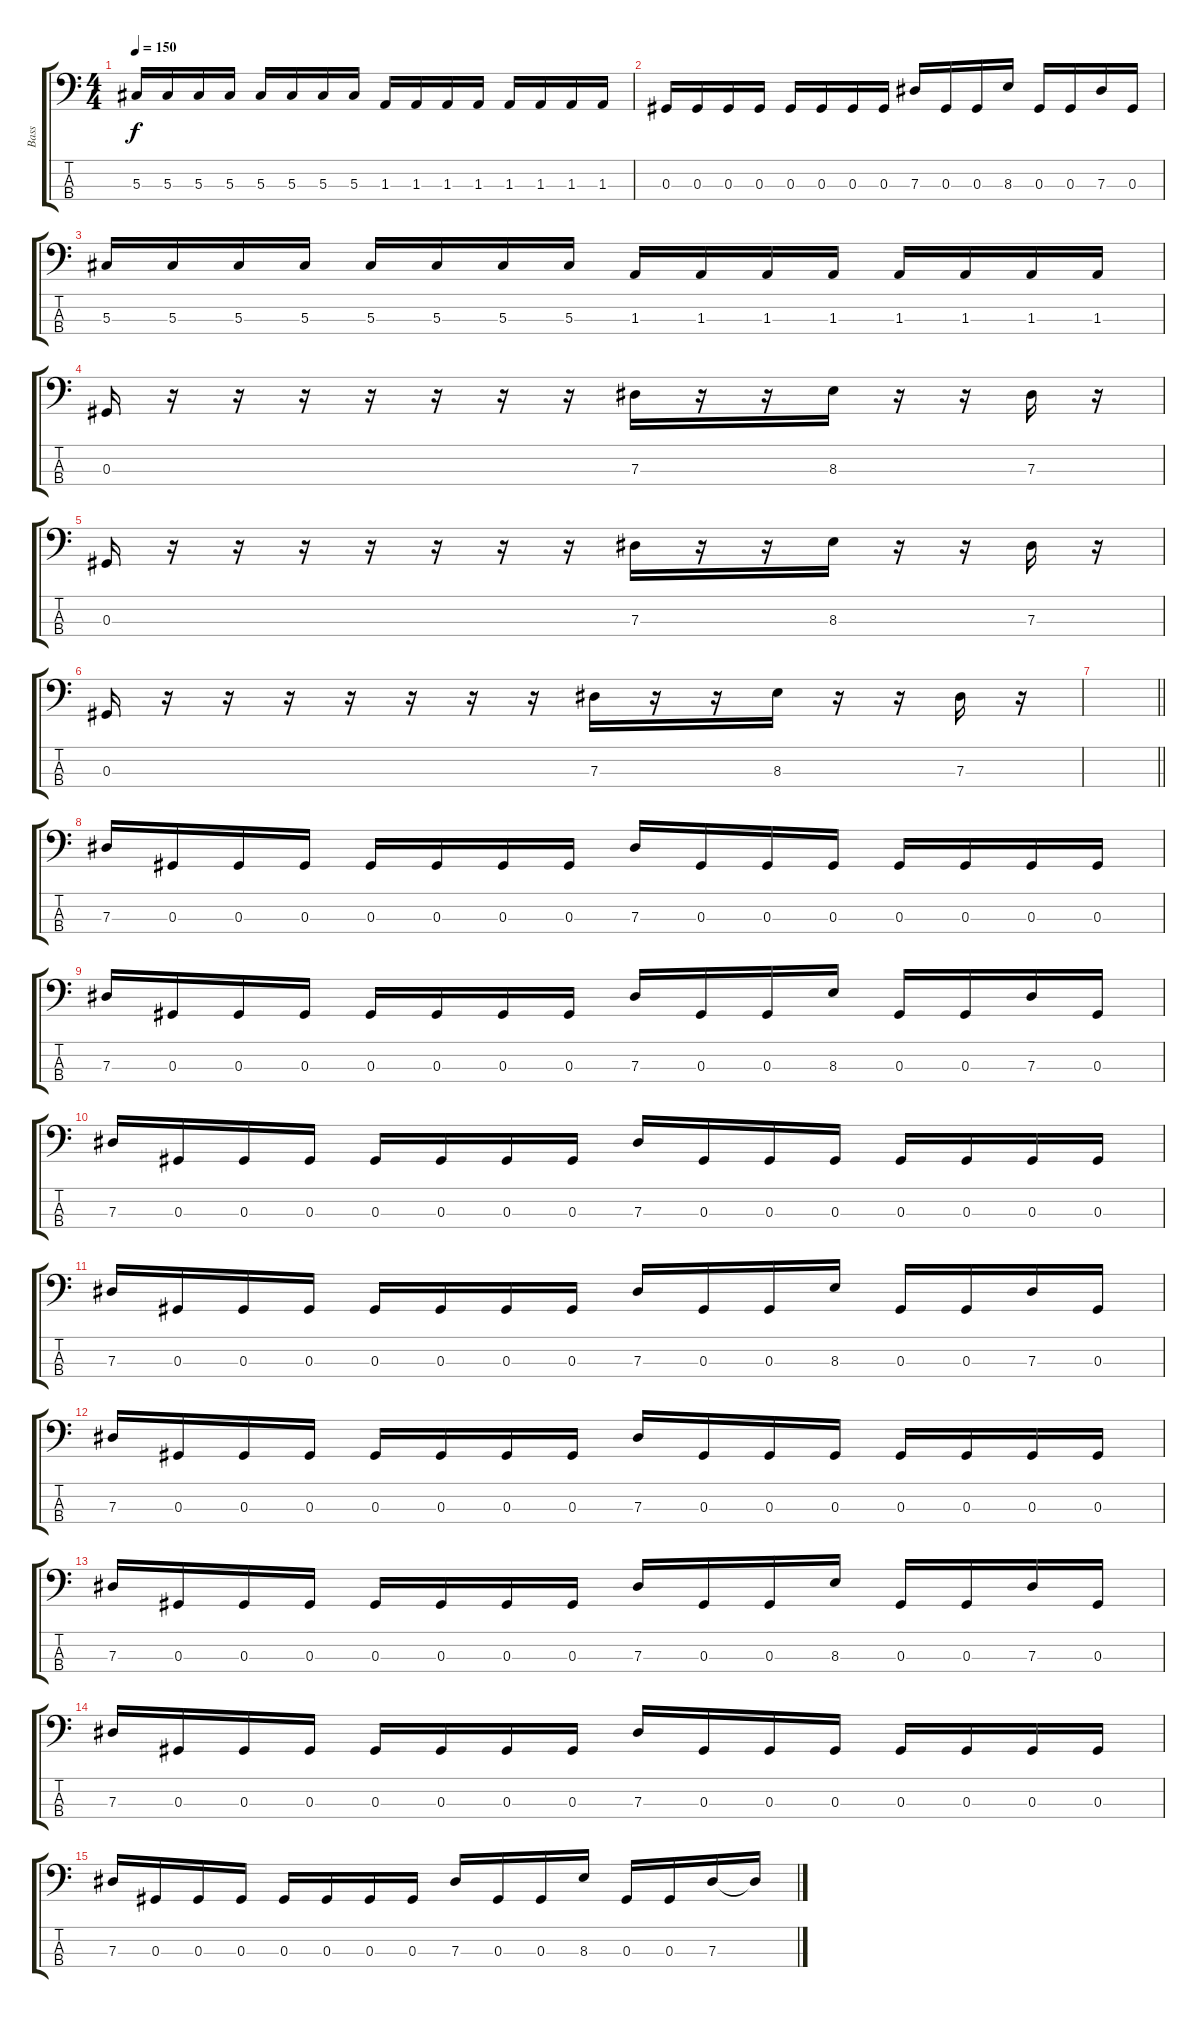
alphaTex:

\track ("Bass" "Bass") {instrument slapbass1}
\staff {score tabs}
\tuning (Gb2 Db2 Ab1 Db1) {hide}
\ts (4 4)
\tempo 150
\clef f4
\ks c
5.3.16{dy f} 5.3.16 5.3.16 5.3.16 5.3.16 5.3.16 5.3.16 5.3.16 1.3.16 1.3.16 1.3.16 1.3.16 1.3.16 1.3.16 1.3.16 1.3.16 |
0.3.16 0.3.16 0.3.16 0.3.16 0.3.16 0.3.16 0.3.16 0.3.16 7.3.16 0.3.16 0.3.16 8.3.16 0.3.16 0.3.16 7.3.16 0.3.16 |
5.3.16 5.3.16 5.3.16 5.3.16 5.3.16 5.3.16 5.3.16 5.3.16 1.3.16 1.3.16 1.3.16 1.3.16 1.3.16 1.3.16 1.3.16 1.3.16 |
0.3.16 r.16 r.16 r.16 r.16 r.16 r.16 r.16 7.3.16 r.16 r.16 8.3.16 r.16 r.16 7.3.16 r.16 |
0.3.16 r.16 r.16 r.16 r.16 r.16 r.16 r.16 7.3.16 r.16 r.16 8.3.16 r.16 r.16 7.3.16 r.16 |
0.3.16 r.16 r.16 r.16 r.16 r.16 r.16 r.16 7.3.16 r.16 r.16 8.3.16 r.16 r.16 7.3.16 r.16 |
\barLineRight lightlight
|
7.3.16 0.3.16 0.3.16 0.3.16 0.3.16 0.3.16 0.3.16 0.3.16 7.3.16 0.3.16 0.3.16 0.3.16 0.3.16 0.3.16 0.3.16 0.3.16 |
7.3.16 0.3.16 0.3.16 0.3.16 0.3.16 0.3.16 0.3.16 0.3.16 7.3.16 0.3.16 0.3.16 8.3.16 0.3.16 0.3.16 7.3.16 0.3.16 |
7.3.16 0.3.16 0.3.16 0.3.16 0.3.16 0.3.16 0.3.16 0.3.16 7.3.16 0.3.16 0.3.16 0.3.16 0.3.16 0.3.16 0.3.16 0.3.16 |
7.3.16 0.3.16 0.3.16 0.3.16 0.3.16 0.3.16 0.3.16 0.3.16 7.3.16 0.3.16 0.3.16 8.3.16 0.3.16 0.3.16 7.3.16 0.3.16 |
7.3.16 0.3.16 0.3.16 0.3.16 0.3.16 0.3.16 0.3.16 0.3.16 7.3.16 0.3.16 0.3.16 0.3.16 0.3.16 0.3.16 0.3.16 0.3.16 |
7.3.16 0.3.16 0.3.16 0.3.16 0.3.16 0.3.16 0.3.16 0.3.16 7.3.16 0.3.16 0.3.16 8.3.16 0.3.16 0.3.16 7.3.16 0.3.16 |
7.3.16 0.3.16 0.3.16 0.3.16 0.3.16 0.3.16 0.3.16 0.3.16 7.3.16 0.3.16 0.3.16 0.3.16 0.3.16 0.3.16 0.3.16 0.3.16 |
7.3.16 0.3.16 0.3.16 0.3.16 0.3.16 0.3.16 0.3.16 0.3.16 7.3.16 0.3.16 0.3.16 8.3.16 0.3.16 0.3.16 7.3.16 7.3{t}.16
